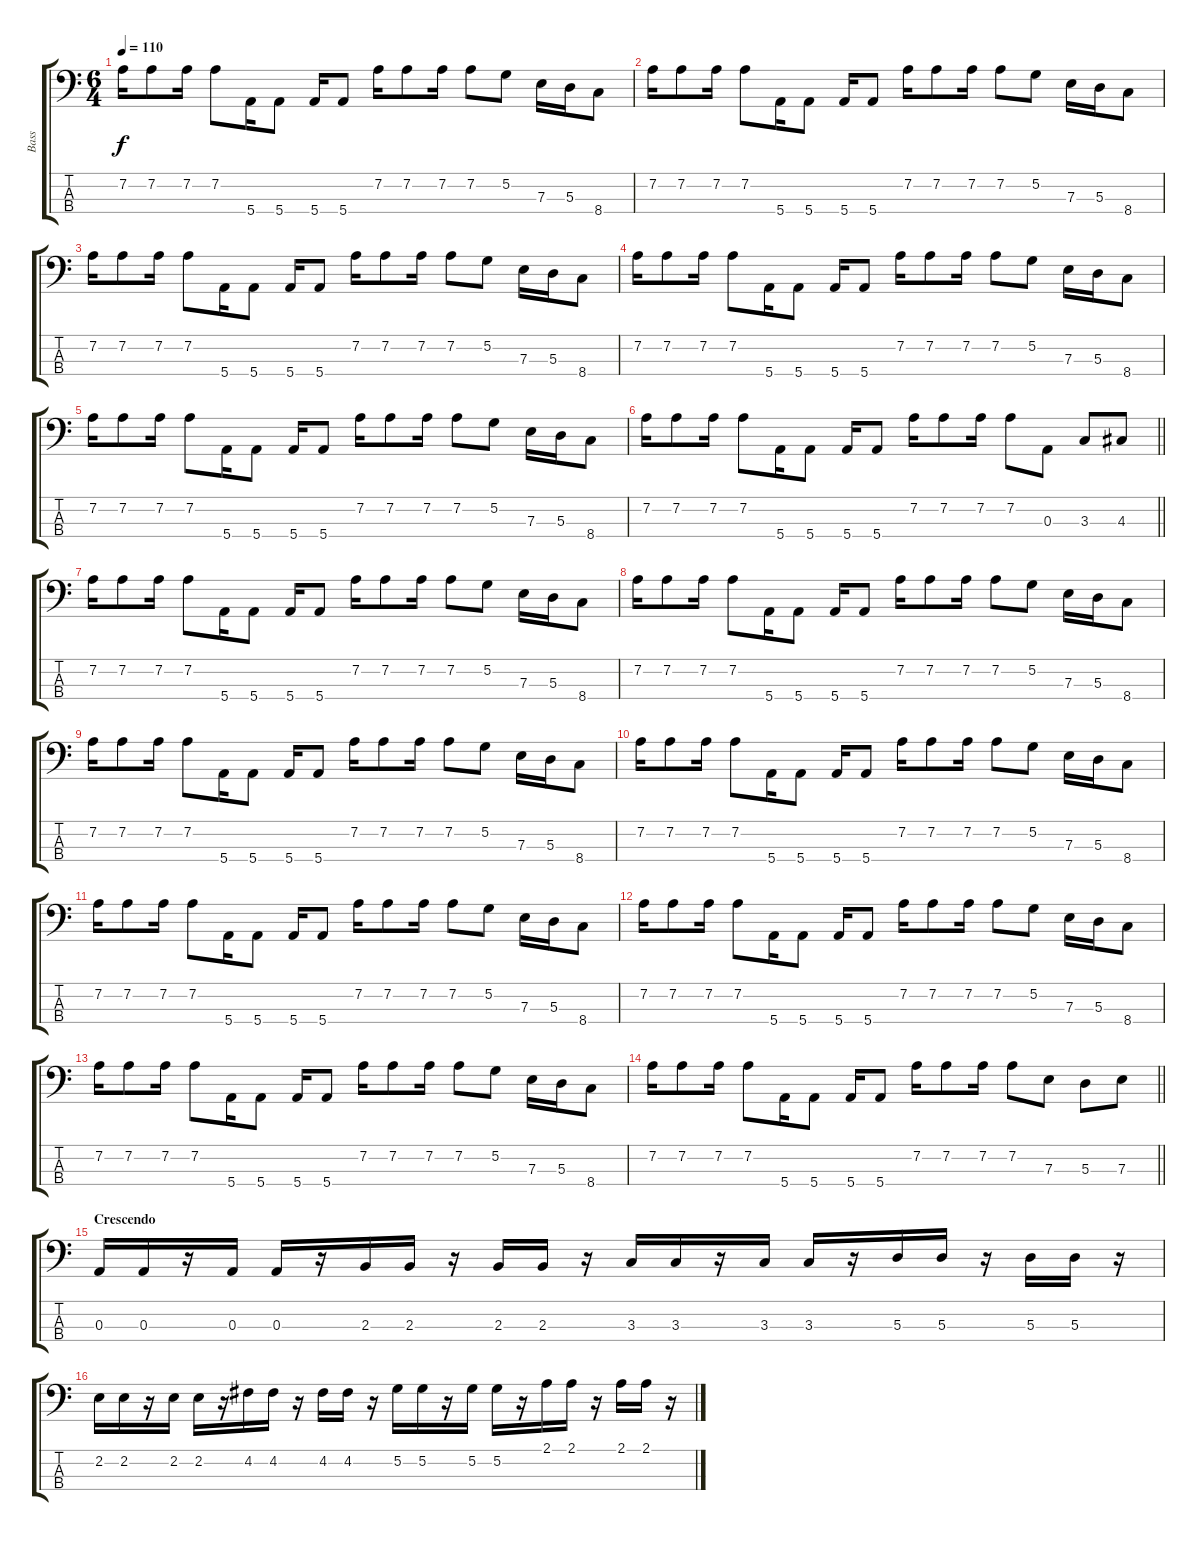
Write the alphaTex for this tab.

\track ("Bass" "Bass") {instrument electricbassfinger}
\staff {score tabs}
\tuning (G2 D2 A1 E1) {hide}
\ts (6 4)
\tempo 110
\clef f4
\ks c
7.2.16{dy f} 7.2.8 7.2.16 7.2.8 5.4.16 5.4.8 5.4.16 5.4.8 7.2.16 7.2.8 7.2.16 7.2.8 5.2.8 7.3.16 5.3.16 8.4.8 |
7.2.16 7.2.8 7.2.16 7.2.8 5.4.16 5.4.8 5.4.16 5.4.8 7.2.16 7.2.8 7.2.16 7.2.8 5.2.8 7.3.16 5.3.16 8.4.8 |
7.2.16 7.2.8 7.2.16 7.2.8 5.4.16 5.4.8 5.4.16 5.4.8 7.2.16 7.2.8 7.2.16 7.2.8 5.2.8 7.3.16 5.3.16 8.4.8 |
7.2.16 7.2.8 7.2.16 7.2.8 5.4.16 5.4.8 5.4.16 5.4.8 7.2.16 7.2.8 7.2.16 7.2.8 5.2.8 7.3.16 5.3.16 8.4.8 |
7.2.16 7.2.8 7.2.16 7.2.8 5.4.16 5.4.8 5.4.16 5.4.8 7.2.16 7.2.8 7.2.16 7.2.8 5.2.8 7.3.16 5.3.16 8.4.8 |
\barLineRight lightlight
7.2.16 7.2.8 7.2.16 7.2.8 5.4.16 5.4.8 5.4.16 5.4.8 7.2.16 7.2.8 7.2.16 7.2.8 0.3.8 3.3.8 4.3.8 |
7.2.16 7.2.8 7.2.16 7.2.8 5.4.16 5.4.8 5.4.16 5.4.8 7.2.16 7.2.8 7.2.16 7.2.8 5.2.8 7.3.16 5.3.16 8.4.8 |
7.2.16 7.2.8 7.2.16 7.2.8 5.4.16 5.4.8 5.4.16 5.4.8 7.2.16 7.2.8 7.2.16 7.2.8 5.2.8 7.3.16 5.3.16 8.4.8 |
7.2.16 7.2.8 7.2.16 7.2.8 5.4.16 5.4.8 5.4.16 5.4.8 7.2.16 7.2.8 7.2.16 7.2.8 5.2.8 7.3.16 5.3.16 8.4.8 |
7.2.16 7.2.8 7.2.16 7.2.8 5.4.16 5.4.8 5.4.16 5.4.8 7.2.16 7.2.8 7.2.16 7.2.8 5.2.8 7.3.16 5.3.16 8.4.8 |
7.2.16 7.2.8 7.2.16 7.2.8 5.4.16 5.4.8 5.4.16 5.4.8 7.2.16 7.2.8 7.2.16 7.2.8 5.2.8 7.3.16 5.3.16 8.4.8 |
7.2.16 7.2.8 7.2.16 7.2.8 5.4.16 5.4.8 5.4.16 5.4.8 7.2.16 7.2.8 7.2.16 7.2.8 5.2.8 7.3.16 5.3.16 8.4.8 |
7.2.16 7.2.8 7.2.16 7.2.8 5.4.16 5.4.8 5.4.16 5.4.8 7.2.16 7.2.8 7.2.16 7.2.8 5.2.8 7.3.16 5.3.16 8.4.8 |
\barLineRight lightlight
7.2.16 7.2.8 7.2.16 7.2.8 5.4.16 5.4.8 5.4.16 5.4.8 7.2.16 7.2.8 7.2.16 7.2.8 7.3.8 5.3.8 7.3.8 |
\section ("" "Crescendo")
0.3.16 0.3.16 r.16 0.3.16 0.3.16 r.16 2.3.16 2.3.16 r.16 2.3.16 2.3.16 r.16 3.3.16 3.3.16 r.16 3.3.16 3.3.16 r.16 5.3.16 5.3.16 r.16 5.3.16 5.3.16 r.16 |
2.2.16 2.2.16 r.16 2.2.16 2.2.16 r.16 4.2.16 4.2.16 r.16 4.2.16 4.2.16 r.16 5.2.16 5.2.16 r.16 5.2.16 5.2.16 r.16 2.1.16 2.1.16 r.16 2.1.16 2.1.16 r.16
